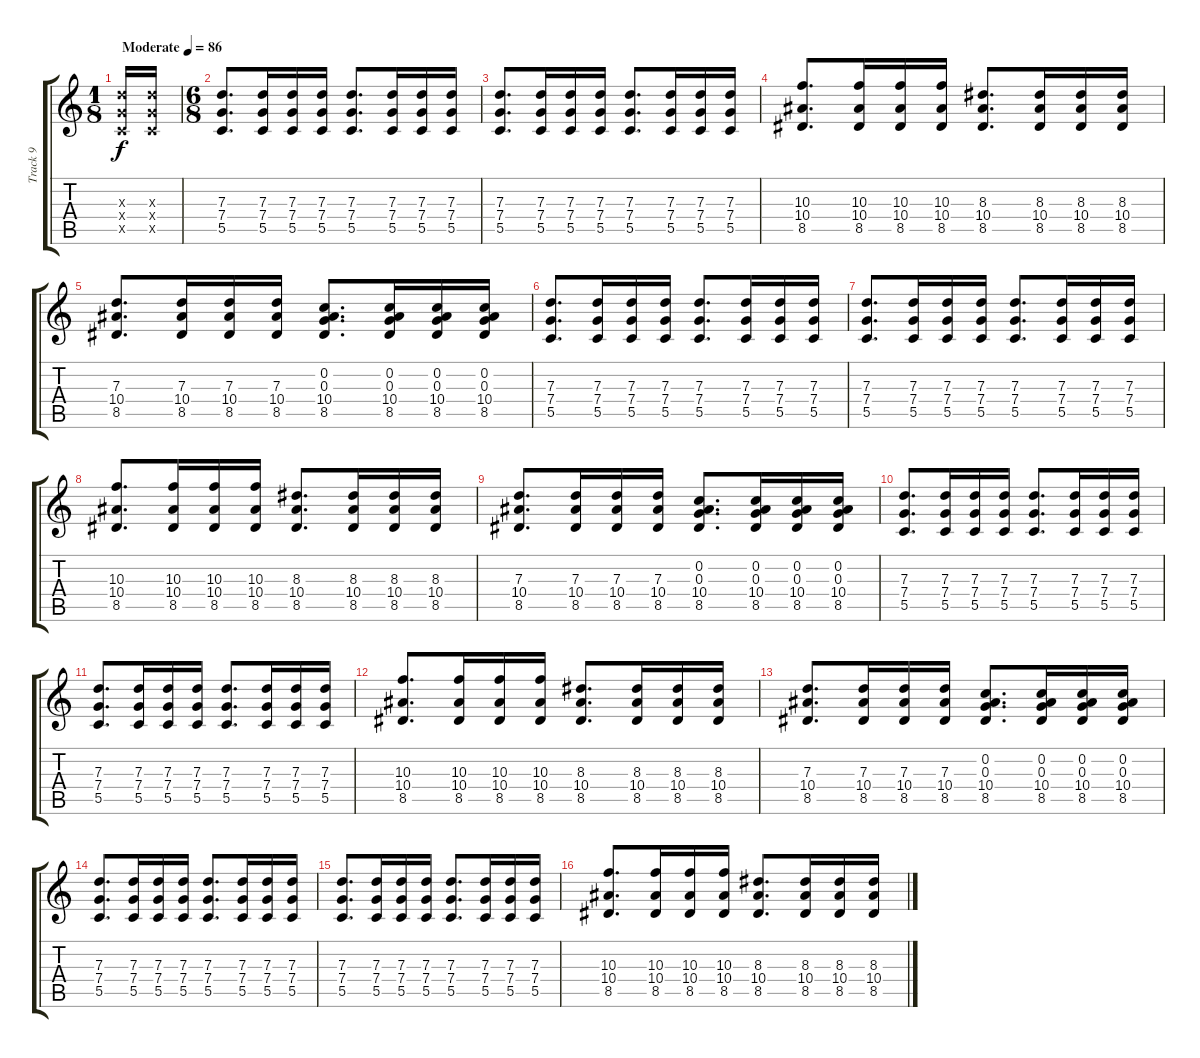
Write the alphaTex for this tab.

\track ("Track 9" "Track 9") {instrument acousticguitarsteel}
\staff {score tabs}
\tuning (E4 C4 G3 C3 G2 C2) {hide}
\ts (1 8)
\tempo (86 "Moderate")
\clef g2
\ks c
(7.3{x} 7.4{x} 5.5{x}).16{dy f instrument acousticguitarsteel} (7.3{x} 7.4{x} 5.5{x}).16 |
\ts (6 8)
(7.3 7.4 5.5).8{d} (7.3 7.4 5.5).16 (7.3 7.4 5.5).16 (7.3 7.4 5.5).16 (7.3 7.4 5.5).8{d} (7.3 7.4 5.5).16 (7.3 7.4 5.5).16 (7.3 7.4 5.5).16 |
(7.3 7.4 5.5).8{d} (7.3 7.4 5.5).16 (7.3 7.4 5.5).16 (7.3 7.4 5.5).16 (7.3 7.4 5.5).8{d} (7.3 7.4 5.5).16 (7.3 7.4 5.5).16 (7.3 7.4 5.5).16 |
(10.3 10.4 8.5).8{d} (10.3 10.4 8.5).16 (10.3 10.4 8.5).16 (10.3 10.4 8.5).16 (8.3 10.4 8.5).8{d} (8.3 10.4 8.5).16 (8.3 10.4 8.5).16 (8.3 10.4 8.5).16 |
(7.3 10.4 8.5).8{d} (7.3 10.4 8.5).16 (7.3 10.4 8.5).16 (7.3 10.4 8.5).16 (0.2 0.3 10.4 8.5).8{d} (0.2 0.3 10.4 8.5).16 (0.2 0.3 10.4 8.5).16 (0.2 0.3 10.4 8.5).16 |
(7.3 7.4 5.5).8{d} (7.3 7.4 5.5).16 (7.3 7.4 5.5).16 (7.3 7.4 5.5).16 (7.3 7.4 5.5).8{d} (7.3 7.4 5.5).16 (7.3 7.4 5.5).16 (7.3 7.4 5.5).16 |
(7.3 7.4 5.5).8{d} (7.3 7.4 5.5).16 (7.3 7.4 5.5).16 (7.3 7.4 5.5).16 (7.3 7.4 5.5).8{d} (7.3 7.4 5.5).16 (7.3 7.4 5.5).16 (7.3 7.4 5.5).16 |
(10.3 10.4 8.5).8{d} (10.3 10.4 8.5).16 (10.3 10.4 8.5).16 (10.3 10.4 8.5).16 (8.3 10.4 8.5).8{d} (8.3 10.4 8.5).16 (8.3 10.4 8.5).16 (8.3 10.4 8.5).16 |
(7.3 10.4 8.5).8{d} (7.3 10.4 8.5).16 (7.3 10.4 8.5).16 (7.3 10.4 8.5).16 (0.2 0.3 10.4 8.5).8{d} (0.2 0.3 10.4 8.5).16 (0.2 0.3 10.4 8.5).16 (0.2 0.3 10.4 8.5).16 |
(7.3 7.4 5.5).8{d} (7.3 7.4 5.5).16 (7.3 7.4 5.5).16 (7.3 7.4 5.5).16 (7.3 7.4 5.5).8{d} (7.3 7.4 5.5).16 (7.3 7.4 5.5).16 (7.3 7.4 5.5).16 |
(7.3 7.4 5.5).8{d} (7.3 7.4 5.5).16 (7.3 7.4 5.5).16 (7.3 7.4 5.5).16 (7.3 7.4 5.5).8{d} (7.3 7.4 5.5).16 (7.3 7.4 5.5).16 (7.3 7.4 5.5).16 |
(10.3 10.4 8.5).8{d} (10.3 10.4 8.5).16 (10.3 10.4 8.5).16 (10.3 10.4 8.5).16 (8.3 10.4 8.5).8{d} (8.3 10.4 8.5).16 (8.3 10.4 8.5).16 (8.3 10.4 8.5).16 |
(7.3 10.4 8.5).8{d} (7.3 10.4 8.5).16 (7.3 10.4 8.5).16 (7.3 10.4 8.5).16 (0.2 0.3 10.4 8.5).8{d} (0.2 0.3 10.4 8.5).16 (0.2 0.3 10.4 8.5).16 (0.2 0.3 10.4 8.5).16 |
(7.3 7.4 5.5).8{d} (7.3 7.4 5.5).16 (7.3 7.4 5.5).16 (7.3 7.4 5.5).16 (7.3 7.4 5.5).8{d} (7.3 7.4 5.5).16 (7.3 7.4 5.5).16 (7.3 7.4 5.5).16 |
(7.3 7.4 5.5).8{d} (7.3 7.4 5.5).16 (7.3 7.4 5.5).16 (7.3 7.4 5.5).16 (7.3 7.4 5.5).8{d} (7.3 7.4 5.5).16 (7.3 7.4 5.5).16 (7.3 7.4 5.5).16 |
(10.3 10.4 8.5).8{d} (10.3 10.4 8.5).16 (10.3 10.4 8.5).16 (10.3 10.4 8.5).16 (8.3 10.4 8.5).8{d} (8.3 10.4 8.5).16 (8.3 10.4 8.5).16 (8.3 10.4 8.5).16
